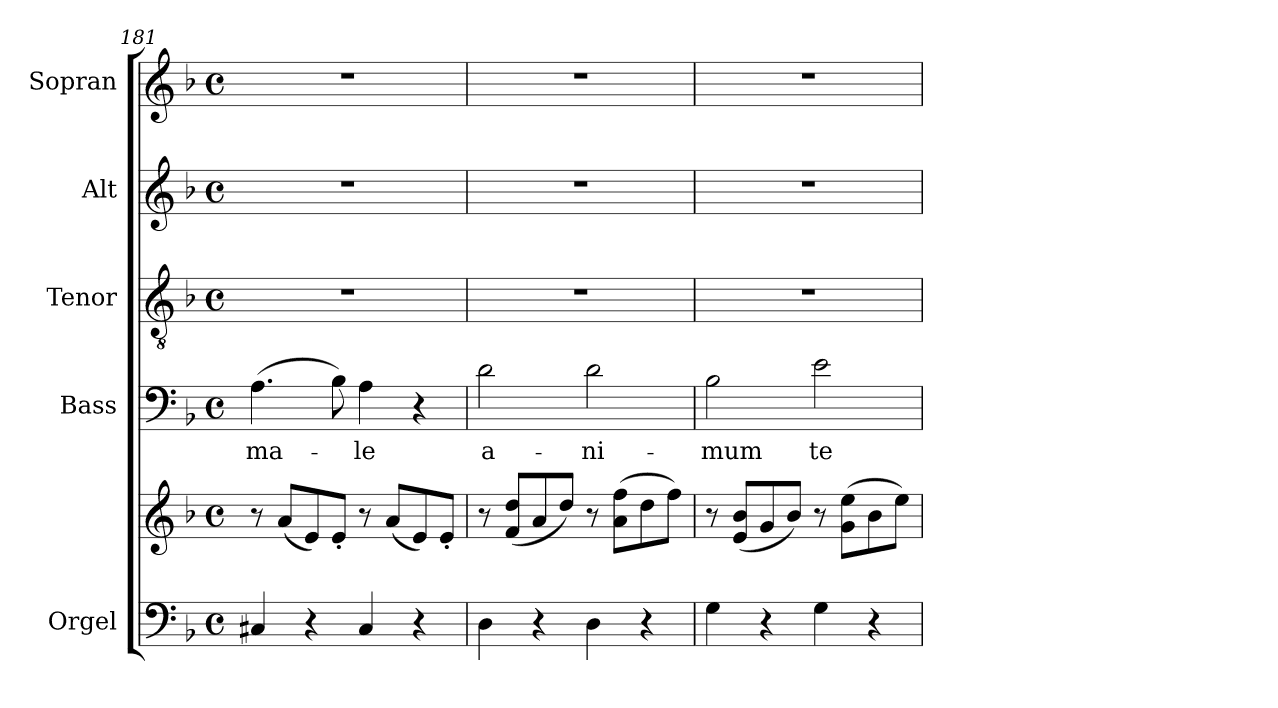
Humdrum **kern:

**kern	**kern	**kern	**text	**kern	**kern	**kern
*part5	*part5	*part4	*part4	*part3	*part2	*part1
*staff6	*staff5	*staff4	*staff4	*staff3	*staff2	*staff1
*I"Orgel	*	*I"Bass	*	*I"Tenor	*I"Alt	*I"Sopran
*I'Org.	*	*I'B.	*	*I'T.	*I'A.	*I'S.
*clefF4	*clefG2	*clefF4	*	*clefGv2	*clefG2	*clefG2
*k[b-]	*k[b-]	*k[b-]	*	*k[b-]	*k[b-]	*k[b-]
*F:	*F:	*F:	*	*F:	*F:	*F:
*M4/4	*M4/4	*M4/4	*	*M4/4	*M4/4	*M4/4
*met(c)	*met(c)	*met(c)	*	*met(c)	*met(c)	*met(c)
=181	=181	=181	=181	=181	=181	=181
!	!	!	!LO:LY:b	!	!	!
4C#X/	8r	(>4.A\	ma-	1r	1r	1r
.	(<8a/L	.	.	.	.	.
4r	8e/)	.	.	.	.	.
.	8e'</J	8B-\)	.	.	.	.
!	!	!	!LO:LY:b	!	!	!
4C#/	8r	4A\	-le	.	.	.
.	(<8a/L	.	.	.	.	.
4r	8e/)	4r	.	.	.	.
.	8e'</J	.	.	.	.	.
=182	=182	=182	=182	=182	=182	=182
!	!	!	!LO:LY:b	!	!	!
4D\	8r	2d\	a-	1r	1r	1r
.	(<8f/ 8dd/L	.	.	.	.	.
4r	8a/	.	.	.	.	.
.	8dd/J)	.	.	.	.	.
!	!	!	!LO:LY:b	!	!	!
4D\	8r	2d\	-ni-	.	.	.
.	(>8a\ 8ff\L	.	.	.	.	.
4r	8dd\	.	.	.	.	.
.	8ff\J)	.	.	.	.	.
!!LO:PB:g=z
=183	=183	=183	=183	=183	=183	=183
!	!	!	!LO:LY:b	!	!	!
4G\	8r	2B-\	-mum	1r	1r	1r
.	(<8e/ 8b-/L	.	.	.	.	.
4r	8g/	.	.	.	.	.
.	8b-/J)	.	.	.	.	.
!	!	!	!LO:LY:b	!	!	!
4G\	8r	2e\	te	.	.	.
.	(>8g\ 8ee\L	.	.	.	.	.
4r	8b-\	.	.	.	.	.
.	8ee\J)	.	.	.	.	.
=	=	=	=	=	=	=
*-	*-	*-	*-	*-	*-	*-
